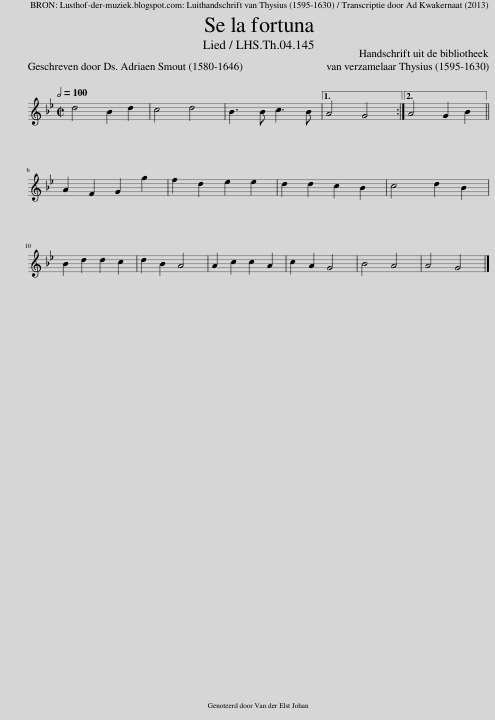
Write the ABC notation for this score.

X:1
L:1/8
Q:1/2=100
M:2/2
I:linebreak $
K:Bb
V:1 treble
V:1
 d4 B2 d2 | c4 d4 | B3 B c3 B |1 A4 G4 :|2 A4 G2 B2 ||$ %5
 A2 F2 G2 g2 | f2 d2 e2 e2 | d2 d2 c2 B2 | c4 d2 B2 |$ B2 d2 d2 c2 | %10
 d2 B2 A4 | A2 c2 c2 A2 | c2 A2 G4 | B4 A4 | A4 G4 |] %15
